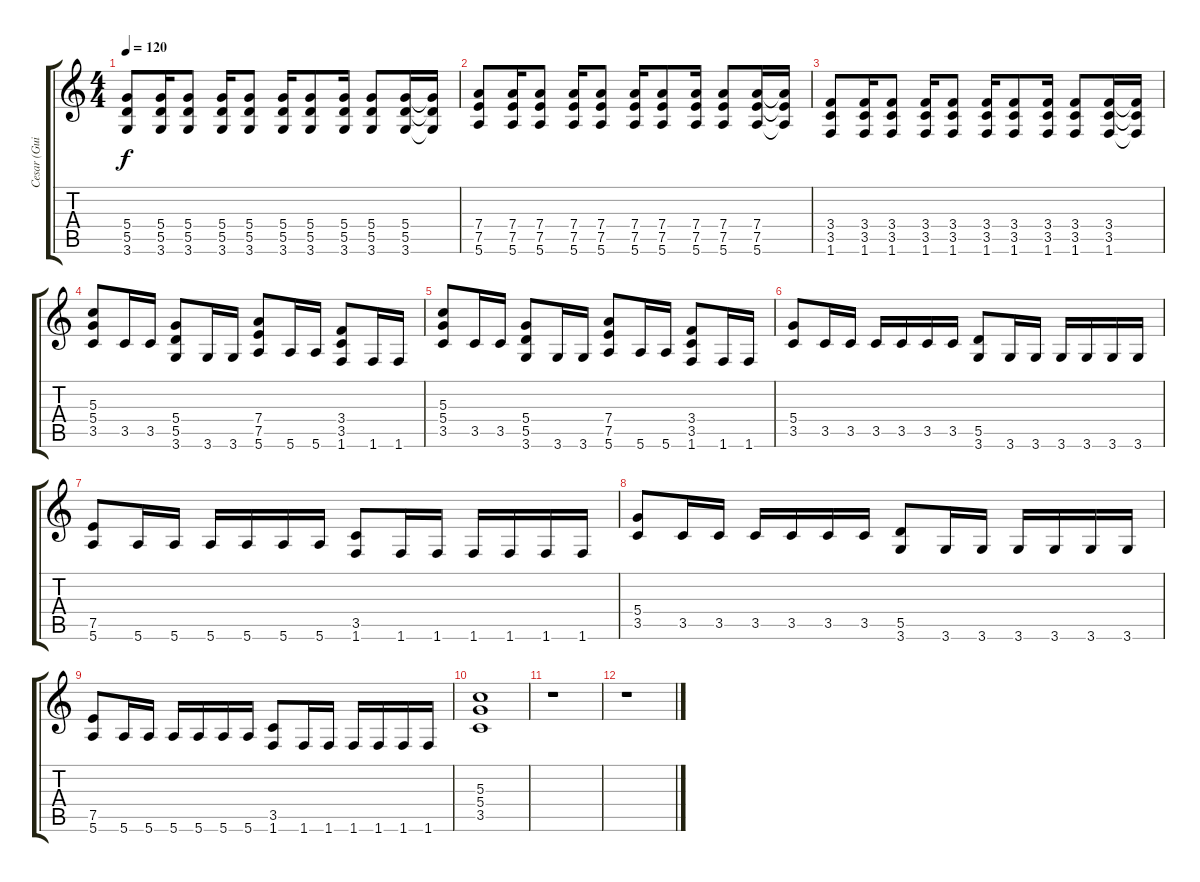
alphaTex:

\track ("Cesar (Guitar I)" "Cesar (Gui") {instrument distortionguitar}
\staff {score tabs}
\tuning (E4 B3 G3 D3 A2 E2) {hide}
\ts (4 4)
\tempo 120
\clef g2
\ks c
(5.4 5.5 3.6).8{dy f} (5.4 5.5 3.6).16 (5.4 5.5 3.6).8 (5.4 5.5 3.6).16 (5.4 5.5 3.6).8 (5.4 5.5 3.6).16 (5.4 5.5 3.6).8 (5.4 5.5 3.6).16 (5.4 5.5 3.6).8 (5.4 5.5 3.6).16 (5.4{t} 5.5{t} 3.6{t}).16 |
(7.4 7.5 5.6).8 (7.4 7.5 5.6).16 (7.4 7.5 5.6).8 (7.4 7.5 5.6).16 (7.4 7.5 5.6).8 (7.4 7.5 5.6).16 (7.4 7.5 5.6).8 (7.4 7.5 5.6).16 (7.4 7.5 5.6).8 (7.4 7.5 5.6).16 (7.4{t} 7.5{t} 5.6{t}).16 |
(3.4 3.5 1.6).8 (3.4 3.5 1.6).16 (3.4 3.5 1.6).8 (3.4 3.5 1.6).16 (3.4 3.5 1.6).8 (3.4 3.5 1.6).16 (3.4 3.5 1.6).8 (3.4 3.5 1.6).16 (3.4 3.5 1.6).8 (3.4 3.5 1.6).16 (3.4{t} 3.5{t} 1.6{t}).16 |
(5.3 5.4 3.5).8 3.5.16 3.5.16 (5.4 5.5 3.6).8 3.6.16 3.6.16 (7.4 7.5 5.6).8 5.6.16 5.6.16 (3.4 3.5 1.6).8 1.6.16 1.6.16 |
(5.3 5.4 3.5).8 3.5.16 3.5.16 (5.4 5.5 3.6).8 3.6.16 3.6.16 (7.4 7.5 5.6).8 5.6.16 5.6.16 (3.4 3.5 1.6).8 1.6.16 1.6.16 |
(5.4 3.5).8 3.5.16 3.5.16 3.5.16 3.5.16 3.5.16 3.5.16 (5.5 3.6).8 3.6.16 3.6.16 3.6.16 3.6.16 3.6.16 3.6.16 |
(7.5 5.6).8 5.6.16 5.6.16 5.6.16 5.6.16 5.6.16 5.6.16 (3.5 1.6).8 1.6.16 1.6.16 1.6.16 1.6.16 1.6.16 1.6.16 |
(5.4 3.5).8 3.5.16 3.5.16 3.5.16 3.5.16 3.5.16 3.5.16 (5.5 3.6).8 3.6.16 3.6.16 3.6.16 3.6.16 3.6.16 3.6.16 |
(7.5 5.6).8 5.6.16 5.6.16 5.6.16 5.6.16 5.6.16 5.6.16 (3.5 1.6).8 1.6.16 1.6.16 1.6.16 1.6.16 1.6.16 1.6.16 |
(5.3 5.4 3.5).1 |
r.1 |
r.1
